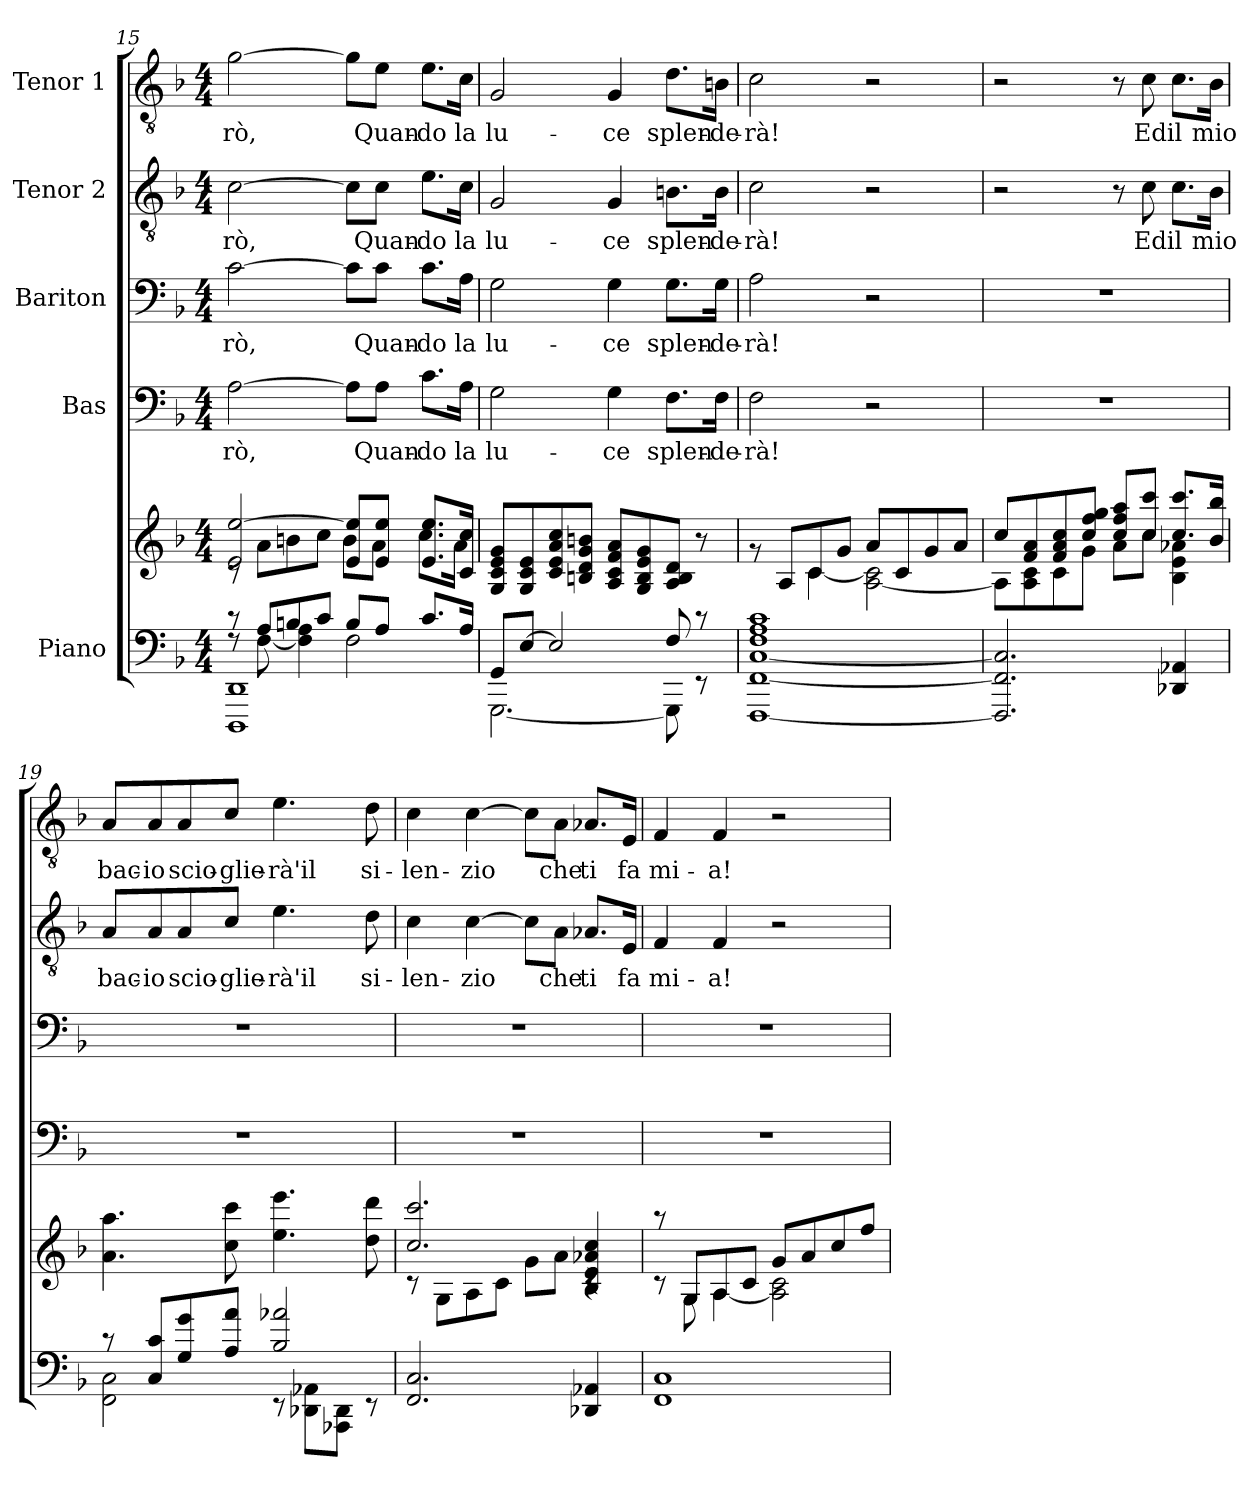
**kern	**kern	**kern	**text	**kern	**text	**kern	**text	**kern	**text
*part5	*part5	*part4	*part4	*part3	*part3	*part2	*part2	*part1	*part1
*staff6	*staff5	*staff4	*staff4	*staff3	*staff3	*staff2	*staff2	*staff1	*staff1
*I"Piano	*	*I"Bas	*	*I"Bariton	*	*I"Tenor 2	*	*I"Tenor 1	*
*clefF4	*clefG2	*clefF4	*	*clefF4	*	*clefGv2	*	*clefGv2	*
*k[b-]	*k[b-]	*k[b-]	*	*k[b-]	*	*k[b-]	*	*k[b-]	*
*F:	*F:	*F:	*	*F:	*	*F:	*	*F:	*
*M4/4	*M4/4	*M4/4	*	*M4/4	*	*M4/4	*	*M4/4	*
=15	=15	=15	=15	=15	=15	=15	=15	=15	=15
*^	*^	*	*	*	*	*	*	*	*
*	*^	*	*	*	*	*	*	*	*	*	*
!	!	!	!	!	!	!LO:LY:b	!	!LO:LY:b	!	!LO:LY:b	!	!LO:LY:b
8rc	8rF	1DDD 1DD	2e/ [2ee/	8rc	[2A\	-rò,	[2c\	-rò,	[2c\	-rò,	[2g\	-rò,
8A/L	[8F\	.	.	8a\L	.	.	.	.	.	.	.	.
8Bn/	4F\] 4A\	.	.	8bn\	.	.	.	.	.	.	.	.
8c/J	.	.	.	8cc\J	.	.	.	.	.	.	.	.
8B/L	2F\	.	8e/ 8ee/]L	8b\L	8A\L]	.	8c\L]	.	8c\L]	.	8g\L]	.
!	!	!	!	!	!	!LO:LY:b	!	!LO:LY:b	!	!LO:LY:b	!	!LO:LY:b
8A/J	.	.	8e/ 8ee/J	8a\J	8A\J	Quan-	8c\J	Quan-	8c\J	Quan-	8e\J	Quan-
!	!	!	!	!	!	!LO:LY:b	!	!LO:LY:b	!	!LO:LY:b	!	!LO:LY:b
8.c/L	.	.	8.e/ 8.ee/L	8.cc\L	8.c\L	-do	8.c\L	-do	8.e\L	-do	8.e\L	-do
!	!	!	!	!	!	!LO:LY:b	!	!LO:LY:b	!	!LO:LY:b	!	!LO:LY:b
16A/Jk	.	.	16c/ 16cc/Jk	16a\Jk	16A\Jk	la	16A\Jk	la	16c\Jk	la	16c\Jk	la
*	*v	*v	*	*	*	*	*	*	*	*	*	*
!!LO:LB:g=z
=16	=16	=16	=16	=16	=16	=16	=16	=16	=16	=16	=16
!	!	!	!	!	!LO:LY:b	!	!LO:LY:b	!	!LO:LY:b	!	!LO:LY:b
*	*	*v	*v	*	*	*	*	*	*	*	*
8GG/L	[2.GGG\	8G/ 8c/ 8e/ 8g/L	2G\	lu-	2G\	lu-	2G/	lu-	2G/	lu-
[8E/J	.	8G/ 8c/ 8e/	.	.	.	.	.	.	.	.
2E/]	.	8c/ 8e/ 8a/ 8cc/	.	.	.	.	.	.	.	.
.	.	8Bn/ 8d/ 8g/ 8bn/J	.	.	.	.	.	.	.	.
!	!	!	!	!LO:LY:b	!	!LO:LY:b	!	!LO:LY:b	!	!LO:LY:b
.	.	8A/ 8c/ 8f/ 8a/L	4G\	-ce	4G\	-ce	4G/	-ce	4G/	-ce
.	.	8G/ 8B/ 8e/ 8g/	.	.	.	.	.	.	.	.
!	!	!	!	!LO:LY:b	!	!LO:LY:b	!	!LO:LY:b	!	!LO:LY:b
8F/	8GGG\]	8A/ 8B/ 8d/J	8.F\L	splen-	8.G\L	splen-	8.Bn\L	splen-	8.d\L	splen-
8rc	8rEE	8r	.	.	.	.	.	.	.	.
!	!	!	!	!LO:LY:b	!	!LO:LY:b	!	!LO:LY:b	!	!LO:LY:b
.	.	.	16F\Jk	-de-	16G\Jk	-de-	16B\Jk	-de-	16Bn\Jk	-de-
=17	=17	=17	=17	=17	=17	=17	=17	=17	=17	=17
*	*	*^	*	*	*	*	*	*	*	*
!	!	!	!	!	!LO:LY:b	!	!LO:LY:b	!	!LO:LY:b	!	!LO:LY:b
1F 1A 1c	[1FFF [1FF [1C	8rg	4ryy	2F\	-rà!	2A\	-rà!	2c\	-rà!	2c\	-rà!
.	.	8A/L	.	.	.	.	.	.	.	.	.
.	.	8c/	[4c\	.	.	.	.	.	.	.	.
.	.	8g/J	.	.	.	.	.	.	.	.	.
.	.	8a/L	[2A\ 2c\]	2r	.	2r	.	2r	.	2r	.
.	.	8c/	.	.	.	.	.	.	.	.	.
.	.	8g/	.	.	.	.	.	.	.	.	.
.	.	8a/J	.	.	.	.	.	.	.	.	.
=18	=18	=18	=18	=18	=18	=18	=18	=18	=18	=18	=18
1ryy	2.FFF/] 2.FF/] 2.C/]	8cc/L	8A\L]	1r	.	1r	.	2r	.	2r	.
.	.	8f/ 8a/	8A\ 8c\	.	.	.	.	.	.	.	.
.	.	8f/ 8a/ 8cc/	8c\	.	.	.	.	.	.	.	.
.	.	8cc/ 8ff/ 8gg/J	8g\J	.	.	.	.	.	.	.	.
.	.	8cc/ 8ff/ 8aa/L	8a\L	.	.	.	.	8r	.	8r	.
!	!	!	!	!	!	!	!	!	!LO:LY:b	!	!LO:LY:b
.	.	8cc/ 8ccc/J	8cc\J	.	.	.	.	8c\	Ed	8c\	Ed
!	!	!	!	!	!	!	!	!	!LO:LY:b	!	!LO:LY:b
.	4DD-X/ 4AA-X/	8.cc/ 8.ccc/L	4B-\ 4e\ 4a-X\	.	.	.	.	8.c\L	il	8.c\L	il
!	!	!	!	!	!	!	!	!	!LO:LY:b	!	!LO:LY:b
.	.	16b-/ 16bb-/Jk	.	.	.	.	.	16B-\Jk	mio	16B-\Jk	mio
*	*	*v	*v	*	*	*	*	*	*	*	*
!!LO:PB:g=z
=19	=19	=19	=19	=19	=19	=19	=19	=19	=19	=19
!	!	!	!	!	!	!	!	!LO:LY:b	!	!LO:LY:b
8rc	2FF\ 2C\	4.a\ 4.aa\	1r	.	1r	.	8A/L	bac-	8A/L	bac-
!	!	!	!	!	!	!	!	!LO:LY:b	!	!LO:LY:b
8C/ 8c/L	.	.	.	.	.	.	8A/	-io	8A/	-io
!	!	!	!	!	!	!	!	!LO:LY:b	!	!LO:LY:b
8G/ 8g/	.	.	.	.	.	.	8A/	scio-	8A/	scio-
!	!	!	!	!	!	!	!	!LO:LY:b	!	!LO:LY:b
8A/ 8a/J	.	8cc\ 8ccc\	.	.	.	.	8c/J	-glie-	8c/J	-glie-
!	!	!	!	!	!	!	!	!LO:LY:b	!	!LO:LY:b
2B-/ 2a-X/	8rEE	4.ee\ 4.eee\	.	.	.	.	4.e\	-rà'il	4.e\	-rà'il
.	8DD-X\ 8AA-X\L	.	.	.	.	.	.	.	.	.
.	8AAA-X\ 8DD-\J	.	.	.	.	.	.	.	.	.
!	!	!	!	!	!	!	!	!LO:LY:b	!	!LO:LY:b
.	8rEE	8dd\ 8ddd\	.	.	.	.	8d\	si-	8d\	si-
=20	=20	=20	=20	=20	=20	=20	=20	=20	=20	=20
*	*	*^	*	*	*	*	*	*	*	*
!	!	!	!	!	!	!	!	!	!LO:LY:b	!	!LO:LY:b
*v	*v	*	*	*	*	*	*	*	*	*	*
2.FF/ 2.C/	2.cc/ 2.ccc/	8rc	1r	.	1r	.	4c\	-len-	4c\	-len-
.	.	8G\L	.	.	.	.	.	.	.	.
!	!	!	!	!	!	!	!	!LO:LY:b	!	!LO:LY:b
.	.	8A\	.	.	.	.	[4c\	-zio	[4c\	-zio
.	.	8c\J	.	.	.	.	.	.	.	.
.	.	8g\L	.	.	.	.	8c\L]	.	8c\L]	.
!	!	!	!	!	!	!	!	!LO:LY:b	!	!LO:LY:b
.	.	8a\J	.	.	.	.	8A\J	che	8A\J	che
!	!	!	!	!	!	!	!	!LO:LY:b	!	!LO:LY:b
4DD-X/ 4AA-X/	4B-/ 4e/ 4a-X/ 4cc/	4rc	.	.	.	.	8.A-X/L	ti	8.A-X/L	ti
!	!	!	!	!	!	!	!	!LO:LY:b	!	!LO:LY:b
.	.	.	.	.	.	.	16E/Jk	fa	16E/Jk	fa
=21	=21	=21	=21	=21	=21	=21	=21	=21	=21	=21
!	!	!	!	!	!	!	!	!LO:LY:b	!	!LO:LY:b
1FF 1C	8raa	8rc	1r	.	1r	.	4F/	mi-	4F/	mi-
.	8G/L	8G\	.	.	.	.	.	.	.	.
!	!	!	!	!	!	!	!	!LO:LY:b	!	!LO:LY:b
.	8A/	[4A\	.	.	.	.	4F/	-a!	4F/	-a!
.	8c/J	.	.	.	.	.	.	.	.	.
.	8g/L	2A\] 2c\	.	.	.	.	2r	.	2r	.
.	8a/	.	.	.	.	.	.	.	.	.
.	8cc/	.	.	.	.	.	.	.	.	.
.	8ff/J	.	.	.	.	.	.	.	.	.
*	*v	*v	*	*	*	*	*	*	*	*
=	=	=	=	=	=	=	=	=	=
*-	*-	*-	*-	*-	*-	*-	*-	*-	*-
